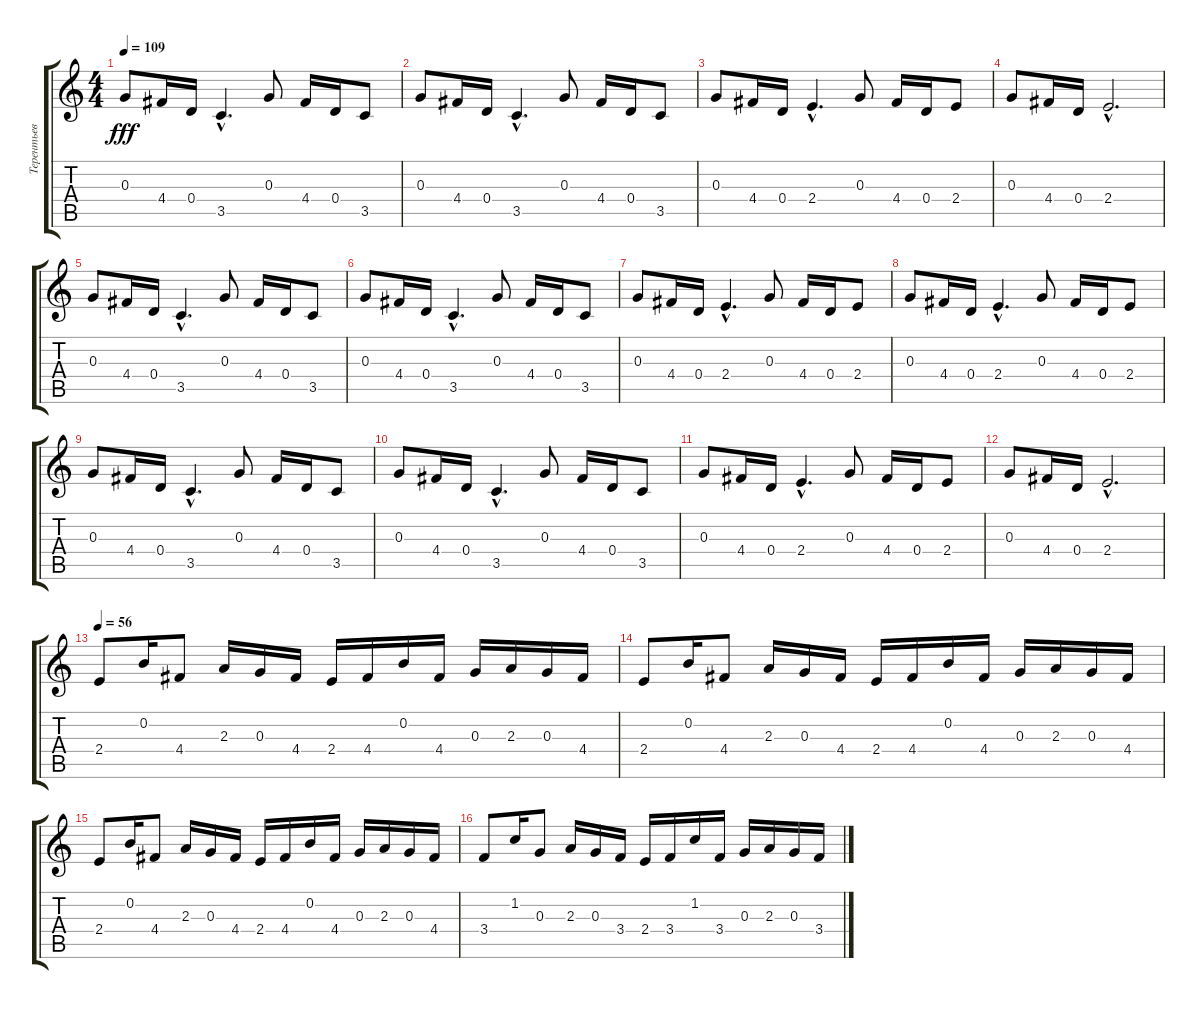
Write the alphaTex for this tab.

\track ("Терентьев" "Терентьев") {instrument distortionguitar}
\staff {score tabs}
\tuning (E4 B3 G3 D3 A2 E2) {hide}
\ts (4 4)
\tempo 109
\clef g2
\ks c
0.3.8{dy fff} 4.4.16 0.4.16 3.5{hac}.4{d} 0.3.8 4.4.16 0.4.16 3.5.8 |
0.3.8 4.4.16 0.4.16 3.5{hac}.4{d} 0.3.8 4.4.16 0.4.16 3.5.8 |
0.3.8 4.4.16 0.4.16 2.4{hac}.4{d} 0.3.8 4.4.16 0.4.16 2.4.8 |
0.3.8 4.4.16 0.4.16 2.4{hac}.2{d} |
0.3.8 4.4.16 0.4.16 3.5{hac}.4{d} 0.3.8 4.4.16 0.4.16 3.5.8 |
0.3.8 4.4.16 0.4.16 3.5{hac}.4{d} 0.3.8 4.4.16 0.4.16 3.5.8 |
0.3.8 4.4.16 0.4.16 2.4{hac}.4{d} 0.3.8 4.4.16 0.4.16 2.4.8 |
0.3.8 4.4.16 0.4.16 2.4{hac}.4{d} 0.3.8 4.4.16 0.4.16 2.4.8 |
0.3.8 4.4.16 0.4.16 3.5{hac}.4{d} 0.3.8 4.4.16 0.4.16 3.5.8 |
0.3.8 4.4.16 0.4.16 3.5{hac}.4{d} 0.3.8 4.4.16 0.4.16 3.5.8 |
0.3.8 4.4.16 0.4.16 2.4{hac}.4{d} 0.3.8 4.4.16 0.4.16 2.4.8 |
0.3.8 4.4.16 0.4.16 2.4{hac}.2{d} |
\tempo 56
2.4.8 0.2.16 4.4.8 2.3.16 0.3.16 4.4.16 2.4.16 4.4.16 0.2.16 4.4.16 0.3.16 2.3.16 0.3.16 4.4.16 |
2.4.8 0.2.16 4.4.8 2.3.16 0.3.16 4.4.16 2.4.16 4.4.16 0.2.16 4.4.16 0.3.16 2.3.16 0.3.16 4.4.16 |
2.4.8 0.2.16 4.4.8 2.3.16 0.3.16 4.4.16 2.4.16 4.4.16 0.2.16 4.4.16 0.3.16 2.3.16 0.3.16 4.4.16 |
3.4.8 1.2.16 0.3.8 2.3.16 0.3.16 3.4.16 2.4.16 3.4.16 1.2.16 3.4.16 0.3.16 2.3.16 0.3.16 3.4.16
